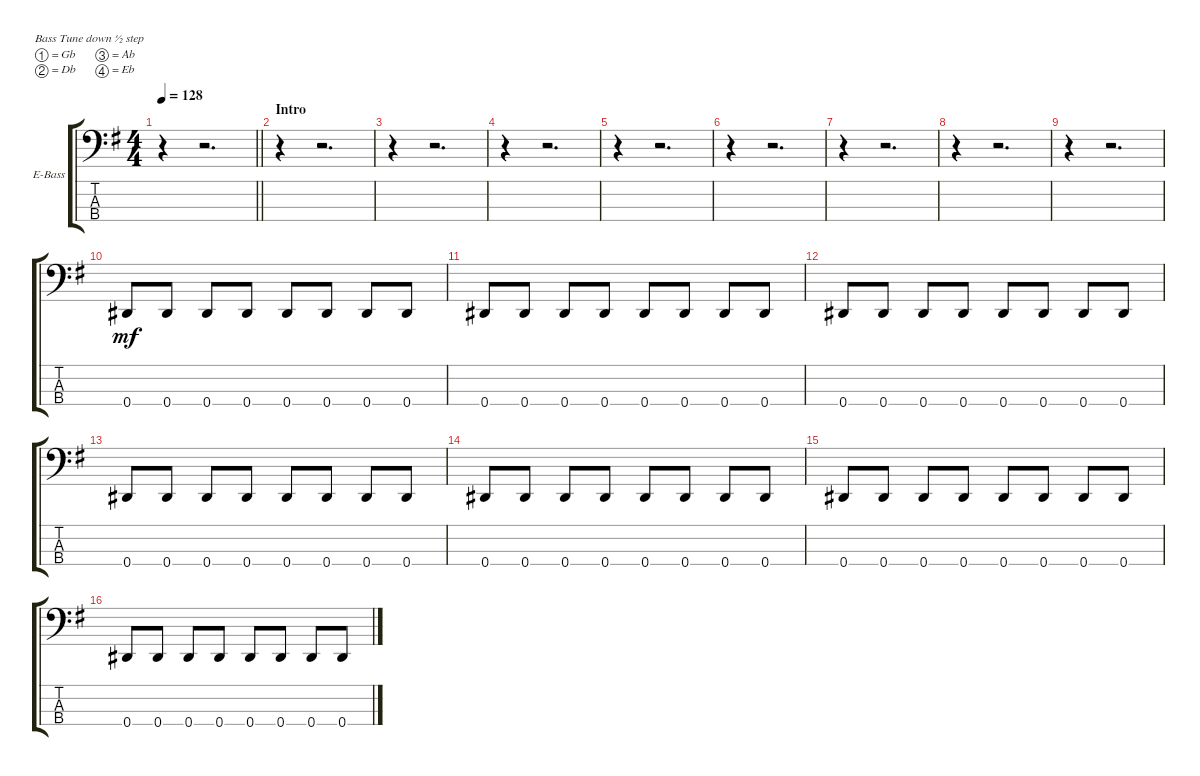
\bracketExtendMode groupsimilarinstruments
\firstSystemTrackNameOrientation horizontal
\otherSystemsTrackNameOrientation horizontal
\track ("Бас" "E-Bass") {instrument electricbassfinger}
\staff {score tabs}
\tuning (Gb2 Db2 Ab1 Eb1)
\ts (4 4)
\beaming (8 2 2 2 2)
\tempo 128
\clef f4
\barLineRight lightlight
\ks eminor
r.4{dy mf instrument electricbassfinger} r.2{d} |
\section ("" "Intro")
r.4 r.2{d} |
r.4 r.2{d} |
r.4 r.2{d} |
r.4 r.2{d} |
r.4 r.2{d} |
r.4 r.2{d} |
r.4 r.2{d} |
r.4 r.2{d} |
0.4.8 0.4.8 0.4.8 0.4.8 0.4.8 0.4.8 0.4.8 0.4.8 |
0.4.8 0.4.8 0.4.8 0.4.8 0.4.8 0.4.8 0.4.8 0.4.8 |
0.4.8 0.4.8 0.4.8 0.4.8 0.4.8 0.4.8 0.4.8 0.4.8 |
0.4.8 0.4.8 0.4.8 0.4.8 0.4.8 0.4.8 0.4.8 0.4.8 |
0.4.8 0.4.8 0.4.8 0.4.8 0.4.8 0.4.8 0.4.8 0.4.8 |
0.4.8 0.4.8 0.4.8 0.4.8 0.4.8 0.4.8 0.4.8 0.4.8 |
0.4.8 0.4.8 0.4.8 0.4.8 0.4.8 0.4.8 0.4.8 0.4.8
